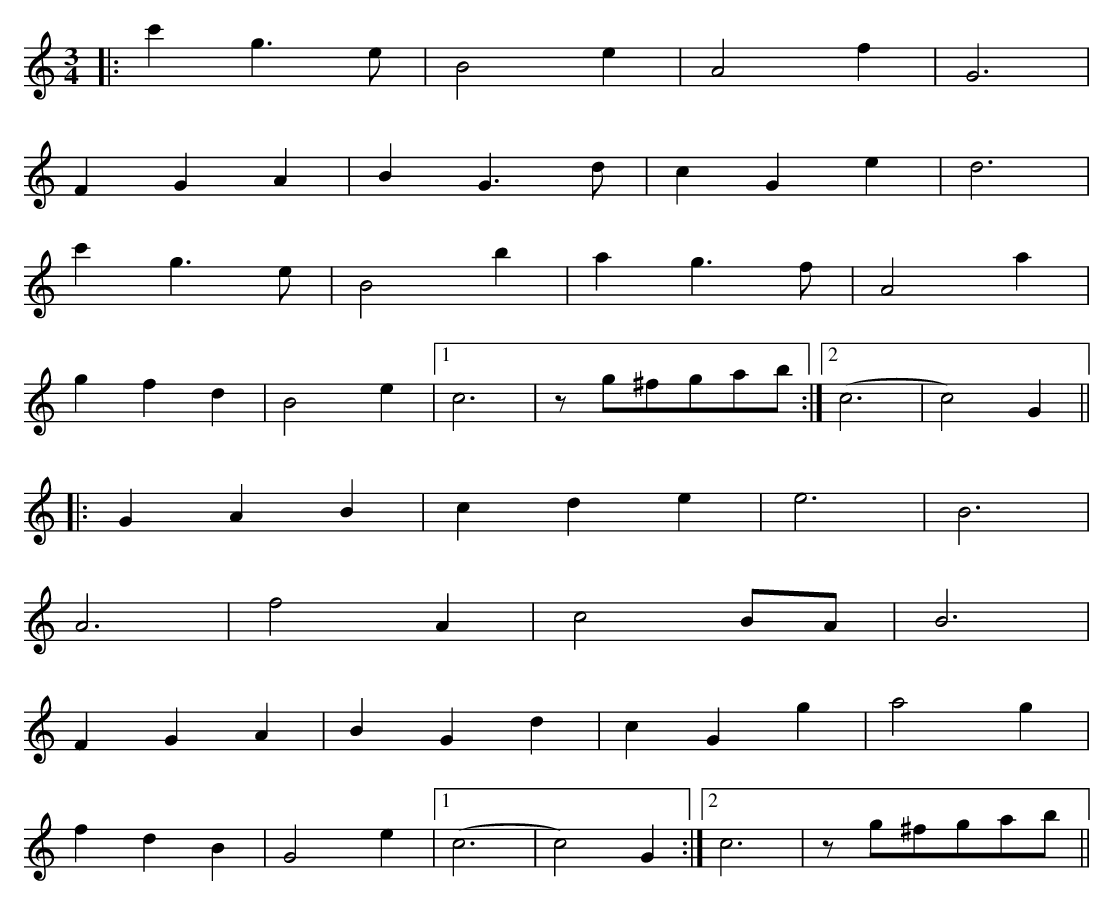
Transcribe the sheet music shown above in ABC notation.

X:1
M:3/4
K:C
|: c'2 g3 e|B4 e2|A4 f2| G6|
 F2 G2 A2| B2 G3 d| c2 G2 e2| d6|
 c'2 g3 e| B4 b2| a2 g3 f|A4 a2|
 g2 f2 d2| B4 e2|1 c6| zg^fgab:|2 (c6|c4)G2||
|: G2 A2 B2| c2 d2 e2| e6| B6|
 A6|f4 A2| c4 BA| B6|
 F2 G2 A2| B2 G2 d2| c2 G2 g2| a4 g2|
 f2 d2 B2| G4 e2|1 (c6|c4)G2:|2 c6| zg^fgab||
